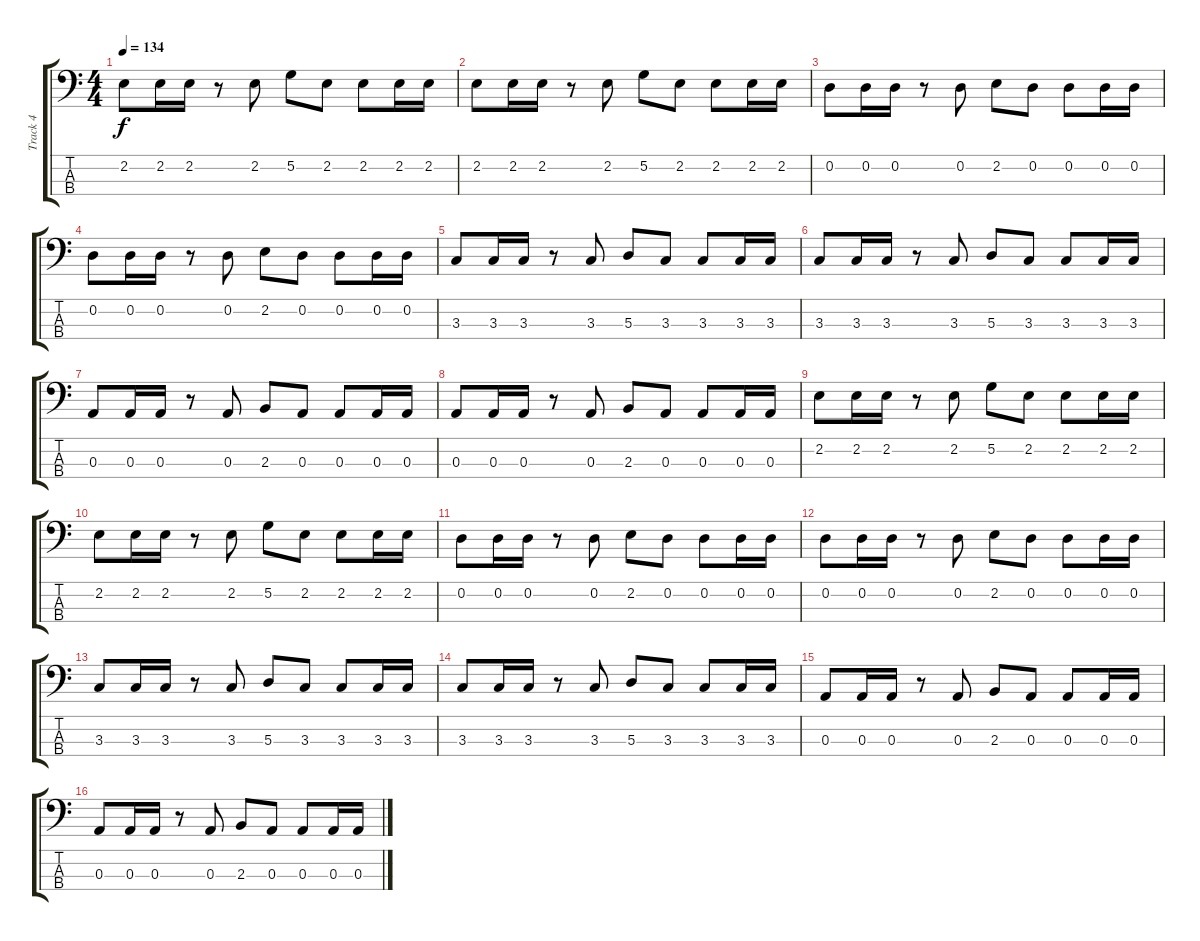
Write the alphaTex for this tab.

\track ("Track 4" "Track 4") {instrument acousticbass}
\staff {score tabs}
\tuning (G2 D2 A1 E1) {hide}
\ts (4 4)
\tempo 134
\clef f4
\ks c
2.2.8{dy f} 2.2.16 2.2.16 r.8 2.2.8 5.2.8 2.2.8 2.2.8 2.2.16 2.2.16 |
2.2.8 2.2.16 2.2.16 r.8 2.2.8 5.2.8 2.2.8 2.2.8 2.2.16 2.2.16 |
0.2.8 0.2.16 0.2.16 r.8 0.2.8 2.2.8 0.2.8 0.2.8 0.2.16 0.2.16 |
0.2.8 0.2.16 0.2.16 r.8 0.2.8 2.2.8 0.2.8 0.2.8 0.2.16 0.2.16 |
3.3.8 3.3.16 3.3.16 r.8 3.3.8 5.3.8 3.3.8 3.3.8 3.3.16 3.3.16 |
3.3.8 3.3.16 3.3.16 r.8 3.3.8 5.3.8 3.3.8 3.3.8 3.3.16 3.3.16 |
0.3.8 0.3.16 0.3.16 r.8 0.3.8 2.3.8 0.3.8 0.3.8 0.3.16 0.3.16 |
0.3.8 0.3.16 0.3.16 r.8 0.3.8 2.3.8 0.3.8 0.3.8 0.3.16 0.3.16 |
2.2.8 2.2.16 2.2.16 r.8 2.2.8 5.2.8 2.2.8 2.2.8 2.2.16 2.2.16 |
2.2.8 2.2.16 2.2.16 r.8 2.2.8 5.2.8 2.2.8 2.2.8 2.2.16 2.2.16 |
0.2.8 0.2.16 0.2.16 r.8 0.2.8 2.2.8 0.2.8 0.2.8 0.2.16 0.2.16 |
0.2.8 0.2.16 0.2.16 r.8 0.2.8 2.2.8 0.2.8 0.2.8 0.2.16 0.2.16 |
3.3.8 3.3.16 3.3.16 r.8 3.3.8 5.3.8 3.3.8 3.3.8 3.3.16 3.3.16 |
3.3.8 3.3.16 3.3.16 r.8 3.3.8 5.3.8 3.3.8 3.3.8 3.3.16 3.3.16 |
0.3.8 0.3.16 0.3.16 r.8 0.3.8 2.3.8 0.3.8 0.3.8 0.3.16 0.3.16 |
0.3.8 0.3.16 0.3.16 r.8 0.3.8 2.3.8 0.3.8 0.3.8 0.3.16 0.3.16
